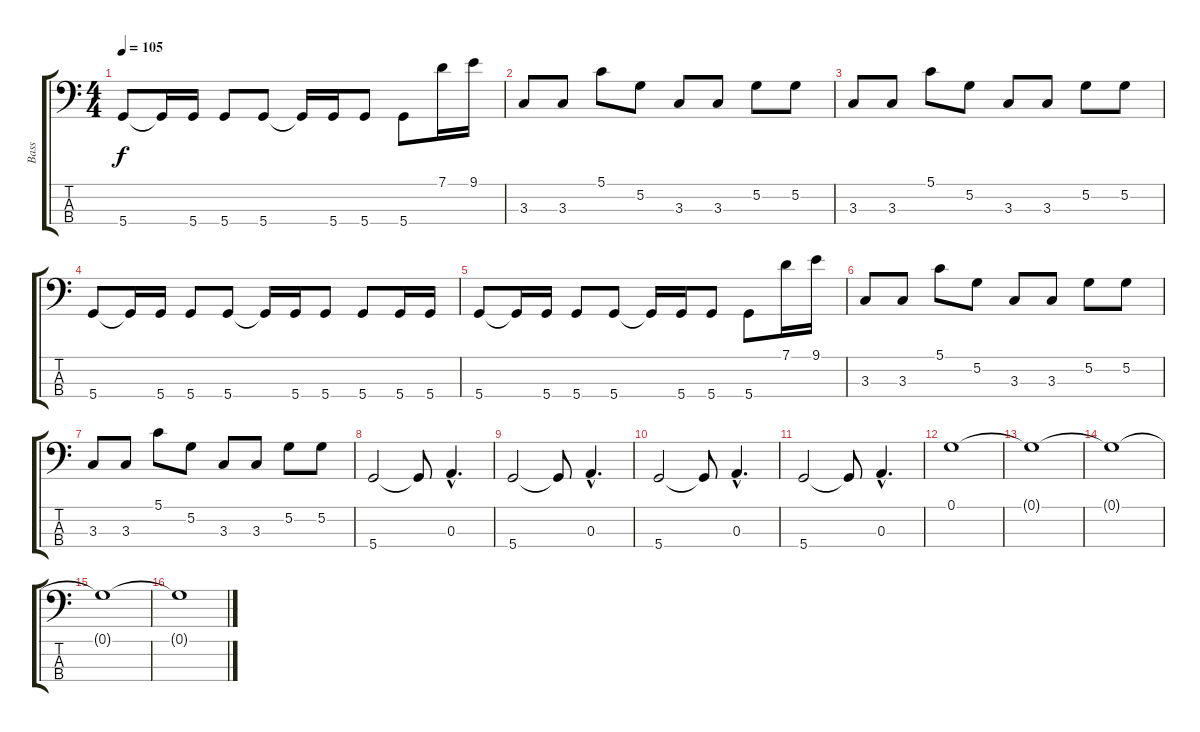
\track ("Bass" "Bass") {instrument electricbassfinger}
\staff {score tabs}
\tuning (G2 D2 A1 D1) {hide}
\ts (4 4)
\tempo 105
\clef f4
\ks c
5.4.8{dy f} 5.4{t}.16 5.4.16 5.4.8 5.4.8 5.4{t}.16 5.4.16 5.4.8 5.4.8 7.1.16 9.1.16 |
3.3.8 3.3.8 5.1.8 5.2.8 3.3.8 3.3.8 5.2.8 5.2.8 |
3.3.8 3.3.8 5.1.8 5.2.8 3.3.8 3.3.8 5.2.8 5.2.8 |
5.4.8 5.4{t}.16 5.4.16 5.4.8 5.4.8 5.4{t}.16 5.4.16 5.4.8 5.4.8 5.4.16 5.4.16 |
5.4.8 5.4{t}.16 5.4.16 5.4.8 5.4.8 5.4{t}.16 5.4.16 5.4.8 5.4.8 7.1.16 9.1.16 |
3.3.8 3.3.8 5.1.8 5.2.8 3.3.8 3.3.8 5.2.8 5.2.8 |
3.3.8 3.3.8 5.1.8 5.2.8 3.3.8 3.3.8 5.2.8 5.2.8 |
5.4.2 5.4{t}.8 0.3{hac}.4{d} |
5.4.2 5.4{t}.8 0.3{hac}.4{d} |
5.4.2 5.4{t}.8 0.3{hac}.4{d} |
5.4.2 5.4{t}.8 0.3{hac}.4{d} |
0.1.1 |
0.1{t}.1 |
0.1{t}.1 |
0.1{t}.1 |
0.1{t}.1
